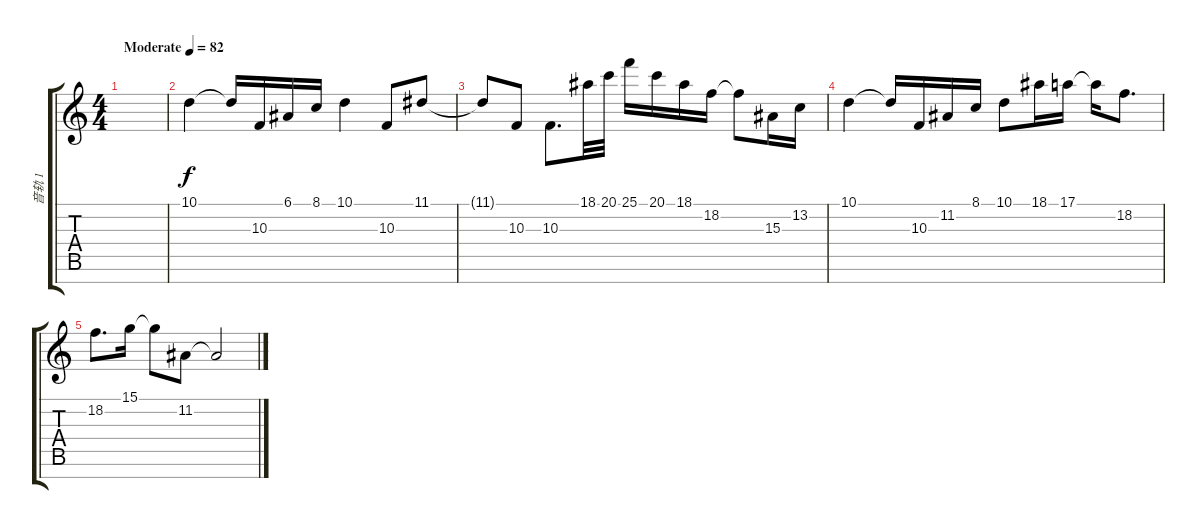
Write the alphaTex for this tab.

\track ("音轨 1" "音轨 1") {instrument honkytonkpiano}
\staff {score tabs}
\tuning (E4 B3 G3 D3 A2 E2 B1) {hide}
\ts (4 4)
\tempo (82 "Moderate")
\clef g2
\ks c
|
10.1.4 10.1{t}.16 10.3.16 6.1.16 8.1.16 10.1.4 10.3.8 11.1.8 |
11.1{t}.8 10.3.8 10.3.8{d} 18.1.32 20.1.32 25.1.16 20.1.16 18.1.16 18.2.16 18.2{t}.8 15.3.16 13.2.16 |
10.1.4 10.1{t}.16 10.3.16 11.2.16 8.1.16 10.1.8 18.1.16 17.1.16 17.1{t}.16 18.2.8{d} |
18.2.8{d} 15.1.16 15.1{t}.8 11.2.8 11.2{t}.2
